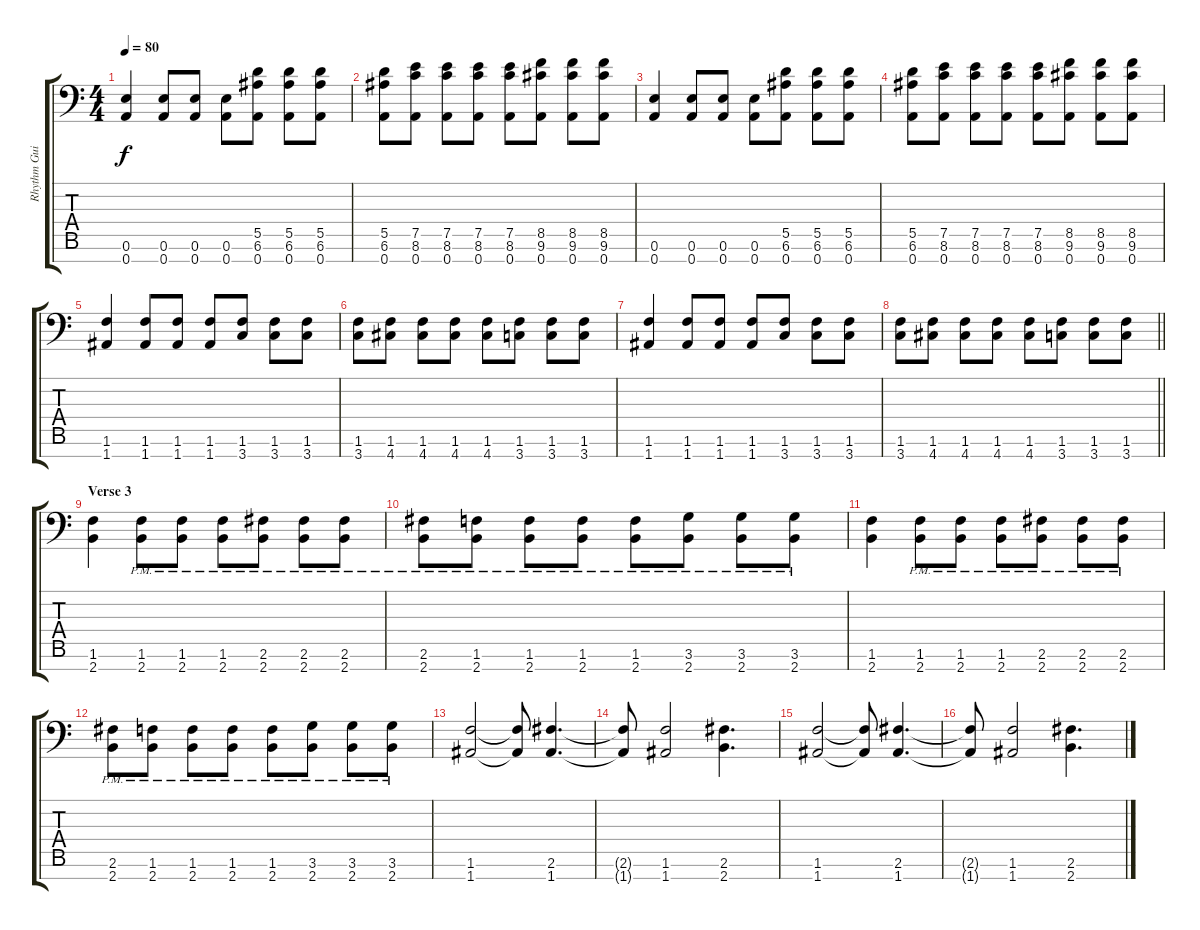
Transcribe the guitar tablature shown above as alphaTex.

\track ("Rhythm Guitar 2" "Rhythm Gui") {instrument overdrivenguitar}
\staff {score tabs}
\tuning (E4 B3 G3 D3 A2 E2 A1) {hide}
\ts (4 4)
\tempo 80
\clef f4
\ks c
(0.6 0.7).4{dy f} (0.6 0.7).8 (0.6 0.7).8 (0.6 0.7).8 (5.5 6.6 0.7).8 (5.5 6.6 0.7).8 (5.5 6.6 0.7).8 |
(5.5 6.6 0.7).8 (7.5 8.6 0.7).8 (7.5 8.6 0.7).8 (7.5 8.6 0.7).8 (7.5 8.6 0.7).8 (8.5 9.6 0.7).8 (8.5 9.6 0.7).8 (8.5 9.6 0.7).8 |
(0.6 0.7).4 (0.6 0.7).8 (0.6 0.7).8 (0.6 0.7).8 (5.5 6.6 0.7).8 (5.5 6.6 0.7).8 (5.5 6.6 0.7).8 |
(5.5 6.6 0.7).8 (7.5 8.6 0.7).8 (7.5 8.6 0.7).8 (7.5 8.6 0.7).8 (7.5 8.6 0.7).8 (8.5 9.6 0.7).8 (8.5 9.6 0.7).8 (8.5 9.6 0.7).8 |
(1.6 1.7).4 (1.6 1.7).8 (1.6 1.7).8 (1.6 1.7).8 (1.6 3.7).8 (1.6 3.7).8 (1.6 3.7).8 |
(1.6 3.7).8 (1.6 4.7).8 (1.6 4.7).8 (1.6 4.7).8 (1.6 4.7).8 (1.6 3.7).8 (1.6 3.7).8 (1.6 3.7).8 |
(1.6 1.7).4 (1.6 1.7).8 (1.6 1.7).8 (1.6 1.7).8 (1.6 3.7).8 (1.6 3.7).8 (1.6 3.7).8 |
\barLineRight lightlight
(1.6 3.7).8 (1.6 4.7).8 (1.6 4.7).8 (1.6 4.7).8 (1.6 4.7).8 (1.6 3.7).8 (1.6 3.7).8 (1.6 3.7).8 |
\section ("" "Verse 3")
(1.6 2.7).4 (1.6{pm} 2.7{pm}).8 (1.6{pm} 2.7{pm}).8 (1.6{pm} 2.7{pm}).8 (2.6{pm} 2.7{pm}).8 (2.6{pm} 2.7{pm}).8 (2.6{pm} 2.7{pm}).8 |
(2.6{pm} 2.7{pm}).8 (1.6{pm} 2.7{pm}).8 (1.6{pm} 2.7{pm}).8 (1.6{pm} 2.7{pm}).8 (1.6{pm} 2.7{pm}).8 (3.6{pm} 2.7{pm}).8 (3.6{pm} 2.7{pm}).8 (3.6{pm} 2.7{pm}).8 |
(1.6 2.7).4 (1.6{pm} 2.7{pm}).8 (1.6{pm} 2.7{pm}).8 (1.6{pm} 2.7{pm}).8 (2.6{pm} 2.7{pm}).8 (2.6{pm} 2.7{pm}).8 (2.6{pm} 2.7{pm}).8 |
(2.6{pm} 2.7{pm}).8 (1.6{pm} 2.7{pm}).8 (1.6{pm} 2.7{pm}).8 (1.6{pm} 2.7{pm}).8 (1.6{pm} 2.7{pm}).8 (3.6{pm} 2.7{pm}).8 (3.6{pm} 2.7{pm}).8 (3.6{pm} 2.7{pm}).8 |
(1.6 1.7).2 (1.6{t} 1.7{t}).8 (2.6 1.7).4{d} |
(2.6{t} 1.7{t}).8 (1.6 1.7).2 (2.6 2.7).4{d} |
(1.6 1.7).2 (1.6{t} 1.7{t}).8 (2.6 1.7).4{d} |
(2.6{t} 1.7{t}).8 (1.6 1.7).2 (2.6 2.7).4{d}
